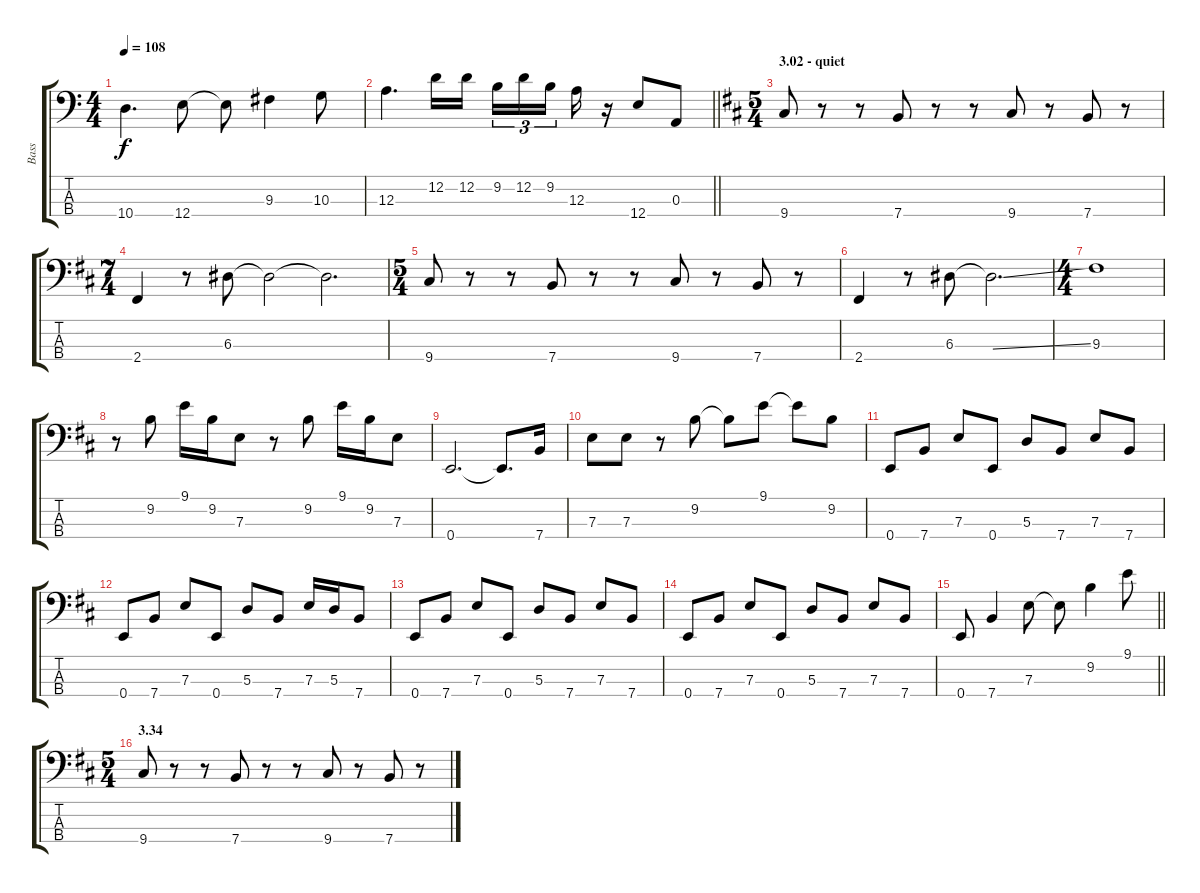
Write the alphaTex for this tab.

\track ("Bass" "Bass") {instrument electricbasspick}
\staff {score tabs}
\tuning (G2 D2 A1 E1) {hide}
\ts (4 4)
\tempo 108
\clef f4
\ks c
10.4.4{d dy f} 12.4.8 12.4{t}.8 9.3.4 10.3.8 |
\barLineRight lightlight
12.3.4{d} 12.2.16 12.2.16 9.2.16{tu (3 2)} 12.2.16{tu (3 2)} 9.2.16{tu (3 2) beam splitsecondary} 12.3.16 r.16 12.4.8 0.3.8 |
\ts (5 4)
\section ("" "3.02 - quiet")
\ks d
9.4.8 r.8 r.8 7.4.8 r.8 r.8 9.4.8 r.8 7.4.8 r.8 |
\ts (7 4)
2.4.4 r.8 6.3.8 6.3{t}.2 6.3{t}.2{d} |
\ts (5 4)
9.4.8 r.8 r.8 7.4.8 r.8 r.8 9.4.8 r.8 7.4.8 r.8 |
2.4.4 r.8 6.3.8 6.3{ss t}.2{d} |
\ts (4 4)
9.3.1 |
r.8 9.2.8 9.1.16 9.2.16 7.3.8 r.8 9.2.8 9.1.16 9.2.16 7.3.8 |
0.4.2{d} 0.4{t}.8{d} 7.4.16 |
7.3.8 7.3.8 r.8 9.2.8 9.2{t}.8 9.1.8 9.1{t}.8 9.2.8 |
0.4.8 7.4.8 7.3.8 0.4.8 5.3.8 7.4.8 7.3.8 7.4.8 |
0.4.8 7.4.8 7.3.8 0.4.8 5.3.8 7.4.8 7.3.16 5.3.16 7.4.8 |
0.4.8 7.4.8 7.3.8 0.4.8 5.3.8 7.4.8 7.3.8 7.4.8 |
0.4.8 7.4.8 7.3.8 0.4.8 5.3.8 7.4.8 7.3.8 7.4.8 |
\barLineRight lightlight
0.4.8 7.4.4 7.3.8 7.3{t}.8 9.2.4 9.1.8 |
\ts (5 4)
\section ("" "3.34")
9.4.8 r.8 r.8 7.4.8 r.8 r.8 9.4.8 r.8 7.4.8 r.8
